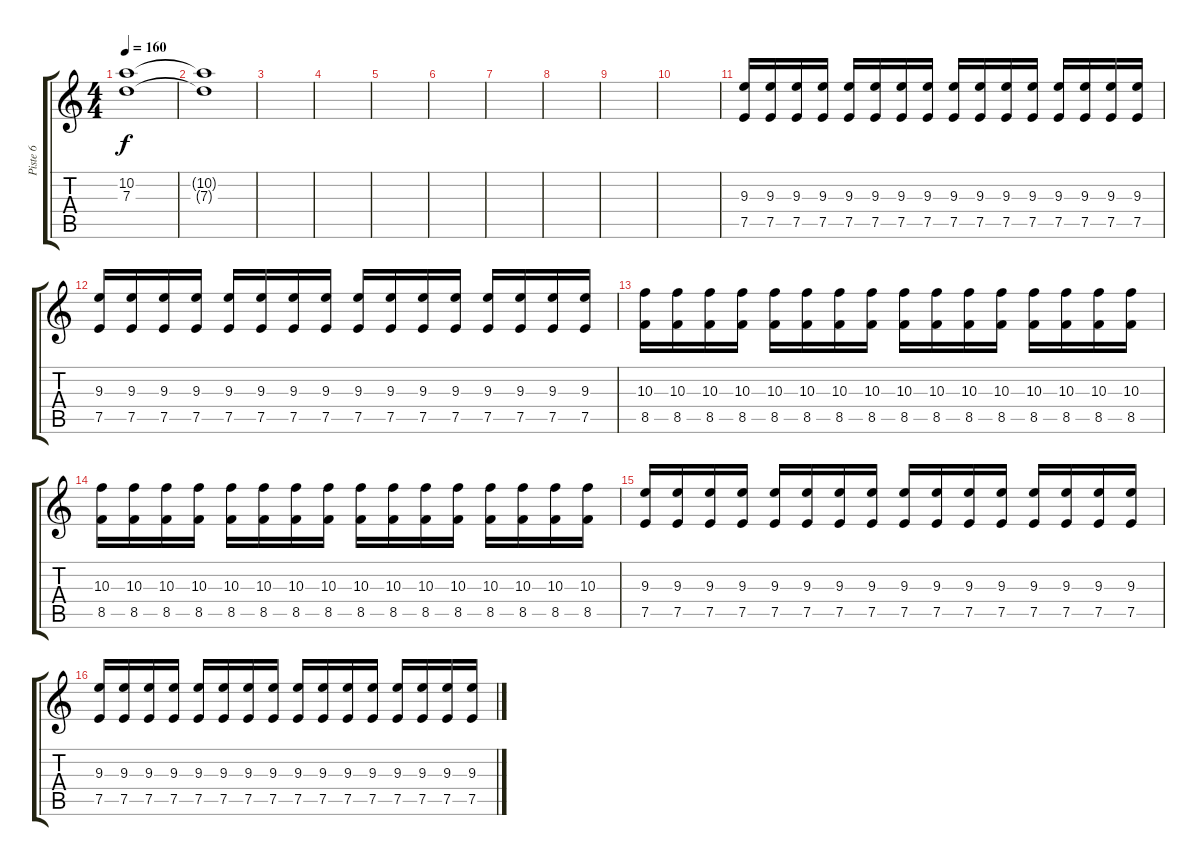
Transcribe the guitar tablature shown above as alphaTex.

\track ("Piste 6" "Piste 6") {instrument overdrivenguitar}
\staff {score tabs}
\tuning (E4 B3 G3 D3 A2 D2) {hide}
\ts (4 4)
\tempo 160
\clef g2
\ks c
(10.2{t} 7.3{t}).1{dy f} |
(10.2{t} 7.3{t}).1 |
|
|
|
|
|
|
|
|
(9.3 7.5).16 (9.3 7.5).16 (9.3 7.5).16 (9.3 7.5).16 (9.3 7.5).16 (9.3 7.5).16 (9.3 7.5).16 (9.3 7.5).16 (9.3 7.5).16 (9.3 7.5).16 (9.3 7.5).16 (9.3 7.5).16 (9.3 7.5).16 (9.3 7.5).16 (9.3 7.5).16 (9.3 7.5).16 |
(9.3 7.5).16 (9.3 7.5).16 (9.3 7.5).16 (9.3 7.5).16 (9.3 7.5).16 (9.3 7.5).16 (9.3 7.5).16 (9.3 7.5).16 (9.3 7.5).16 (9.3 7.5).16 (9.3 7.5).16 (9.3 7.5).16 (9.3 7.5).16 (9.3 7.5).16 (9.3 7.5).16 (9.3 7.5).16 |
(10.3 8.5).16 (10.3 8.5).16 (10.3 8.5).16 (10.3 8.5).16 (10.3 8.5).16 (10.3 8.5).16 (10.3 8.5).16 (10.3 8.5).16 (10.3 8.5).16 (10.3 8.5).16 (10.3 8.5).16 (10.3 8.5).16 (10.3 8.5).16 (10.3 8.5).16 (10.3 8.5).16 (10.3 8.5).16 |
(10.3 8.5).16 (10.3 8.5).16 (10.3 8.5).16 (10.3 8.5).16 (10.3 8.5).16 (10.3 8.5).16 (10.3 8.5).16 (10.3 8.5).16 (10.3 8.5).16 (10.3 8.5).16 (10.3 8.5).16 (10.3 8.5).16 (10.3 8.5).16 (10.3 8.5).16 (10.3 8.5).16 (10.3 8.5).16 |
(9.3 7.5).16 (9.3 7.5).16 (9.3 7.5).16 (9.3 7.5).16 (9.3 7.5).16 (9.3 7.5).16 (9.3 7.5).16 (9.3 7.5).16 (9.3 7.5).16 (9.3 7.5).16 (9.3 7.5).16 (9.3 7.5).16 (9.3 7.5).16 (9.3 7.5).16 (9.3 7.5).16 (9.3 7.5).16 |
(9.3 7.5).16 (9.3 7.5).16 (9.3 7.5).16 (9.3 7.5).16 (9.3 7.5).16 (9.3 7.5).16 (9.3 7.5).16 (9.3 7.5).16 (9.3 7.5).16 (9.3 7.5).16 (9.3 7.5).16 (9.3 7.5).16 (9.3 7.5).16 (9.3 7.5).16 (9.3 7.5).16 (9.3 7.5).16
